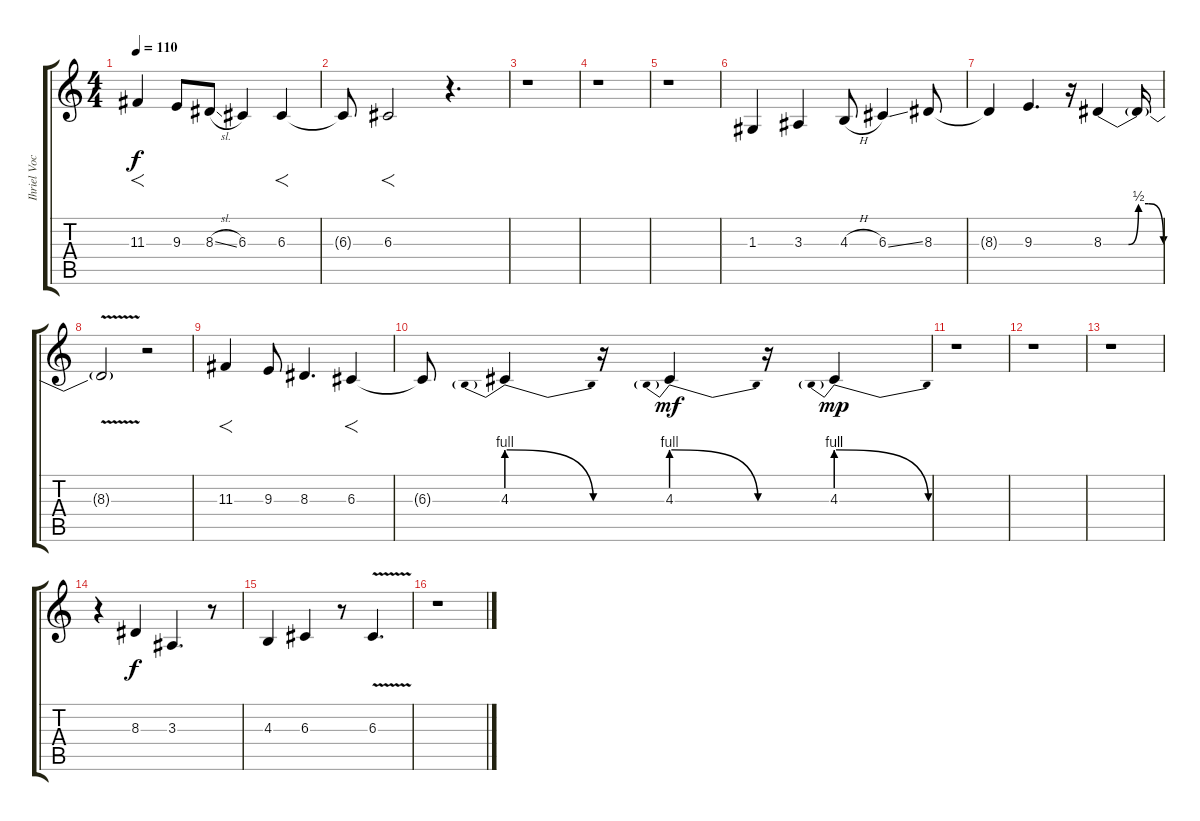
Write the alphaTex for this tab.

\track ("Ihriel Vocal" "Ihriel Voc") {instrument synthvoice}
\staff {score tabs}
\tuning (E4 B3 G3 D3 A2 E2) {hide}
\ts (4 4)
\tempo 110
\clef g2
\ks c
11.3.4{f dy f} 9.3.8 8.3{sl}.8 6.3.4 6.3.4{f} |
6.3{t}.8 6.3.2{f} r.4{d} |
r.1 |
r.1 |
r.1 |
1.3.4 3.3.4 4.3{h}.8 6.3{ss}.4 8.3.8 |
8.3{t}.4 9.3.4{d} r.16 8.3{be (custom 0 0 25 0 35 2 45 2 60 0)}.4 8.3{t}.16 |
8.3{v t}.2 r.2 |
11.3.4{f} 9.3.8 8.3.4{d} 6.3.4{f} |
6.3{t}.8 4.3{be (prebendrelease 0 4 60 0)}.4 r.16 4.3{be (prebendrelease 0 4 60 0)}.4{dy mf} r.16 4.3{be (prebendrelease 0 4 60 0)}.4{dy mp} |
r.1 |
r.1 |
r.1 |
r.4 8.3.4{dy f} 3.3.4{d} r.8 |
4.3.4 6.3.4 r.8 6.3{v}.4{d} |
r.1
